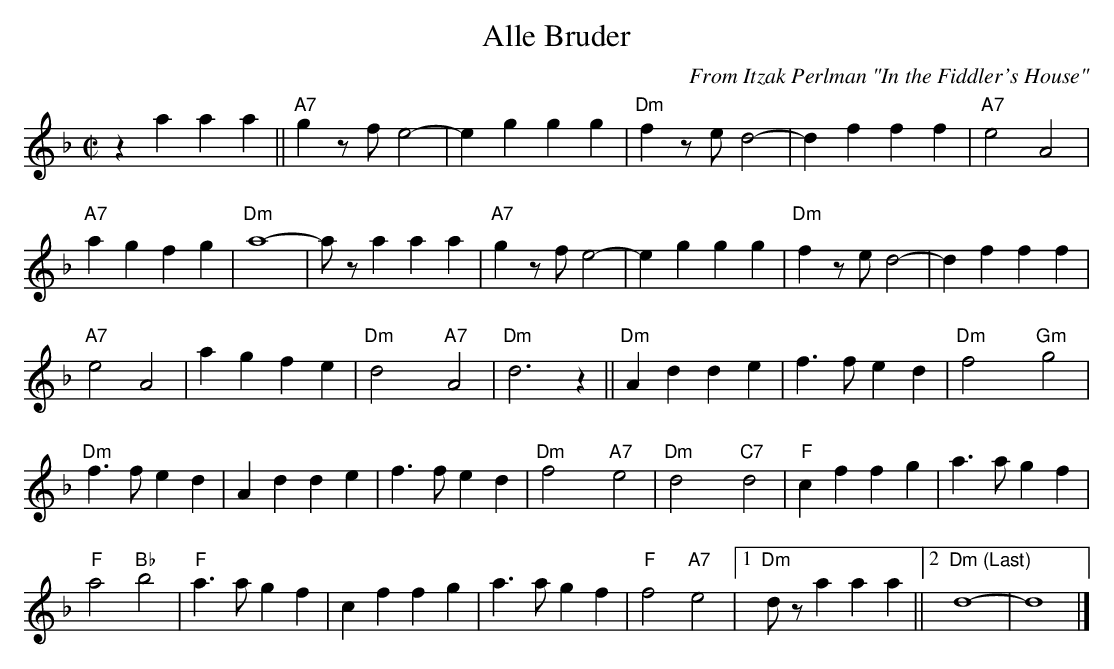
X:1
T:Alle Bruder
M:C|
C:From Itzak Perlman "In the Fiddler's House"
K:Dm
z2a2a2a2||"A7"g2zf e4-|e2 g2g2g2|"Dm"f2ze d4-|d2 f2f2f2|"A7"e4A4|
"A7"a2g2f2g2|"Dm"a8-|aza2a2a2|"A7"g2zfe4-|e2g2g2g2|"Dm"f2ze d4-|d2 f2f2f2|
"A7"e4A4|a2g2f2e2|"Dm"d4x"A7"A4|"Dm"d6z2||"Dm"A2d2d2e2|f3fe2d2|"Dm"f4x "Gm"g4|
"Dm"f3fe2d2|A2d2d2e2|f3fe2d2|"Dm"f4 x"A7"e4|"Dm" d4-x"C7"d4|"F"c2f2f2g2|a3ag2f2|
"F"a4"Bb"b4|"F"a3ag2f2|c2f2f2g2|a3ag2f2|"F"f4"A7"e4|1"Dm"dza2a2a2||2 "Dm (Last)"d8-|d8|]
